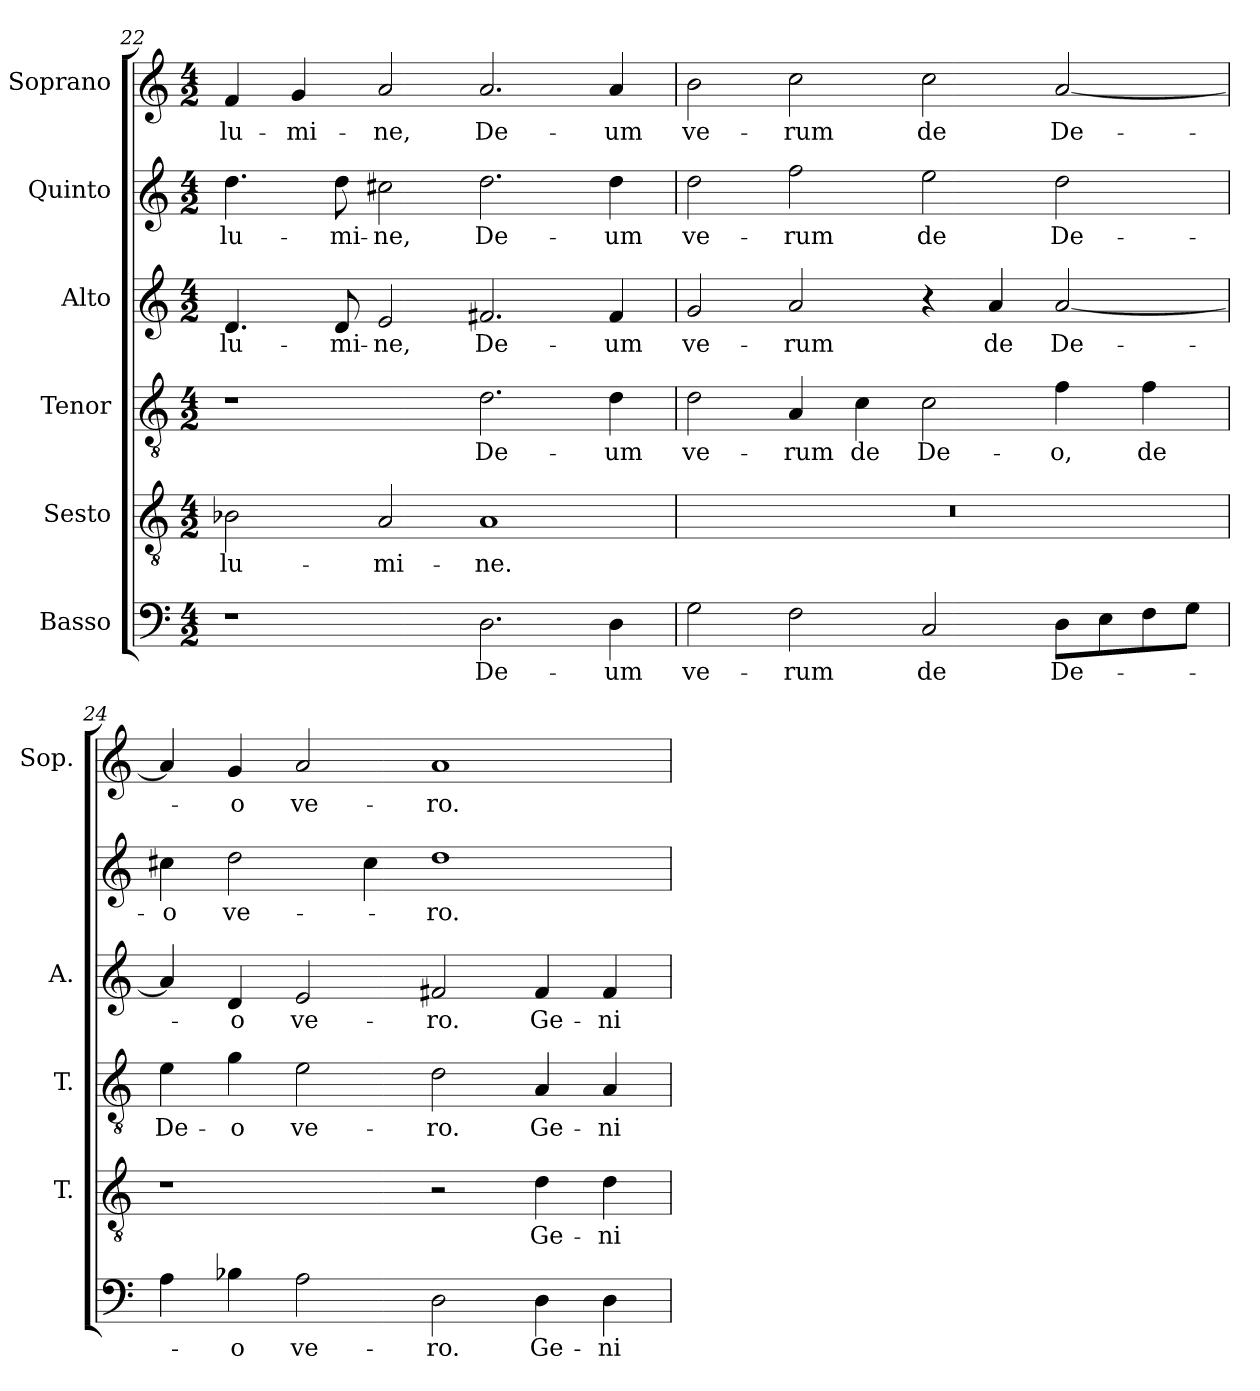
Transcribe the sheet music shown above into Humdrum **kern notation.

**kern	**text	**kern	**text	**kern	**text	**kern	**text	**kern	**text	**kern	**text
*part6	*part6	*part5	*part5	*part4	*part4	*part3	*part3	*part2	*part2	*part1	*part1
*staff6	*staff6	*staff5	*staff5	*staff4	*staff4	*staff3	*staff3	*staff2	*staff2	*staff1	*staff1
*I"Basso	*	*I"Sesto	*	*I"Tenor	*	*I"Alto	*	*I"Quinto	*	*I"Soprano	*
*	*	*I'T.	*	*I'T.	*	*I'A.	*	*	*	*I'Sop.	*
!!LO:PB:g=z
*clefF4	*	*clefGv2	*	*clefGv2	*	*clefG2	*	*clefG2	*	*clefG2	*
*	*	*ITrd7c12	*	*ITrd7c12	*	*	*	*	*	*	*
*k[]	*	*k[]	*	*k[]	*	*k[]	*	*k[]	*	*k[]	*
*C:	*	*C:	*	*C:	*	*C:	*	*C:	*	*C:	*
*M4/2	*	*M4/2	*	*M4/2	*	*M4/2	*	*M4/2	*	*M4/2	*
=22	=22	=22	=22	=22	=22	=22	=22	=22	=22	=22	=22
!	!	!	!LO:LY:b:color=#000000	!	!	!	!	!	!	!	!
!	!	!	!	!	!	!	!LO:LY:b:color=#000000	!	!	!	!
!	!	!	!	!	!	!	!	!	!LO:LY:b:color=#000000	!	!
!	!	!	!	!	!	!	!	!	!	!	!LO:LY:b:color=#000000
1r	.	2BB-Xi\	lu-	1r	.	4.di/	lu-	4.ddi\	lu-	4fi/	lu-
!	!	!	!	!	!	!	!	!	!	!	!LO:LY:b:color=#000000
.	.	.	.	.	.	.	.	.	.	4gi/	-mi-
!	!	!	!	!	!	!	!LO:LY:b:color=#000000	!	!	!	!
!	!	!	!	!	!	!	!	!	!LO:LY:b:color=#000000	!	!
.	.	.	.	.	.	8di/	-mi-	8ddi\	-mi-	.	.
!	!	!	!LO:LY:b:color=#000000	!	!	!	!	!	!	!	!
!	!	!	!	!	!	!	!LO:LY:b:color=#000000	!	!	!	!
!	!	!	!	!	!	!	!	!	!LO:LY:b:color=#000000	!	!
!	!	!	!	!	!	!	!	!	!	!	!LO:LY:b:color=#000000
.	.	2AAi/	-mi-	.	.	2ei/	-ne,	2cc#Xi\	-ne,	2ai/	-ne,
!	!LO:LY:b:color=#000000	!	!	!	!	!	!	!	!	!	!
!	!	!	!LO:LY:b:color=#000000	!	!	!	!	!	!	!	!
!	!	!	!	!	!LO:LY:b:color=#000000	!	!	!	!	!	!
!	!	!	!	!	!	!	!LO:LY:b:color=#000000	!	!	!	!
!	!	!	!	!	!	!	!	!	!LO:LY:b:color=#000000	!	!
!	!	!	!	!	!	!	!	!	!	!	!LO:LY:b:color=#000000
2.Di\	De-	1AAi	-ne.	2.Di\	De-	2.f#Xi/	De-	2.ddi\	De-	2.ai/	De-
!	!LO:LY:b:color=#000000	!	!	!	!	!	!	!	!	!	!
!	!	!	!	!	!LO:LY:b:color=#000000	!	!	!	!	!	!
!	!	!	!	!	!	!	!LO:LY:b:color=#000000	!	!	!	!
!	!	!	!	!	!	!	!	!	!LO:LY:b:color=#000000	!	!
!	!	!	!	!	!	!	!	!	!	!	!LO:LY:b:color=#000000
4Di\	-um	.	.	4Di\	-um	4f#i/	-um	4ddi\	-um	4ai/	-um
=23	=23	=23	=23	=23	=23	=23	=23	=23	=23	=23	=23
!	!LO:LY:b:color=#000000	!LO:N:vis=1	!	!	!	!	!	!	!	!	!
!	!	!	!	!	!LO:LY:b:color=#000000	!	!	!	!	!	!
!	!	!	!	!	!	!	!LO:LY:b:color=#000000	!	!	!	!
!	!	!	!	!	!	!	!	!	!LO:LY:b:color=#000000	!	!
!	!	!	!	!	!	!	!	!	!	!	!LO:LY:b:color=#000000
2Gi\	ve-	0r	.	2Di\	ve-	2gi/	ve-	2ddi\	ve-	2bi\	ve-
!	!LO:LY:b:color=#000000	!	!	!	!	!	!	!	!	!	!
!	!	!	!	!	!LO:LY:b:color=#000000	!	!	!	!	!	!
!	!	!	!	!	!	!	!LO:LY:b:color=#000000	!	!	!	!
!	!	!	!	!	!	!	!	!	!LO:LY:b:color=#000000	!	!
!	!	!	!	!	!	!	!	!	!	!	!LO:LY:b:color=#000000
2Fi\	-rum	.	.	4AAi/	-rum	2ai/	-rum	2ffi\	-rum	2cci\	-rum
!	!	!	!	!	!LO:LY:b:color=#000000	!	!	!	!	!	!
.	.	.	.	4Ci\	de	.	.	.	.	.	.
!	!LO:LY:b:color=#000000	!	!	!	!	!	!	!	!	!	!
!	!	!	!	!	!LO:LY:b:color=#000000	!	!	!	!	!	!
!	!	!	!	!	!	!	!	!	!LO:LY:b:color=#000000	!	!
!	!	!	!	!	!	!	!	!	!	!	!LO:LY:b:color=#000000
2Ci/	de	.	.	2Ci\	De-	4r	.	2eei\	de	2cci\	de
!	!	!	!	!	!	!	!LO:LY:b:color=#000000	!	!	!	!
.	.	.	.	.	.	4ai/	de	.	.	.	.
!	!LO:LY:b:color=#000000	!	!	!	!	!	!	!	!	!	!
!	!	!	!	!	!LO:LY:b:color=#000000	!	!	!	!	!	!
!	!	!	!	!	!	!	!LO:LY:b:color=#000000	!	!	!	!
!	!	!	!	!	!	!	!	!	!LO:LY:b:color=#000000	!	!
!	!	!	!	!	!	!	!	!	!	!	!LO:LY:b:color=#000000
8Di\L	De-	.	.	4Fi\	-o,	[2ai/	De-	2ddi\	De-	[2ai/	De-
8Ei\	.	.	.	.	.	.	.	.	.	.	.
!	!	!	!	!	!LO:LY:b:color=#000000	!	!	!	!	!	!
8Fi\	.	.	.	4Fi\	de	.	.	.	.	.	.
8Gi\J	.	.	.	.	.	.	.	.	.	.	.
=24	=24	=24	=24	=24	=24	=24	=24	=24	=24	=24	=24
!	!	!	!	!	!LO:LY:b:color=#000000	!	!	!	!	!	!
!	!	!	!	!	!	!	!	!	!LO:LY:b:color=#000000	!	!
4Ai\	.	1r	.	4Ei\	De-	4ai/]	.	4cc#Xi\	-o	4ai/]	.
!	!LO:LY:b:color=#000000	!	!	!	!	!	!	!	!	!	!
!	!	!	!	!	!LO:LY:b:color=#000000	!	!	!	!	!	!
!	!	!	!	!	!	!	!LO:LY:b:color=#000000	!	!	!	!
!	!	!	!	!	!	!	!	!	!LO:LY:b:color=#000000	!	!
!	!	!	!	!	!	!	!	!	!	!	!LO:LY:b:color=#000000
4B-Xi\	-o	.	.	4Gi\	-o	4di/	-o	2ddi\	ve-	4gi/	-o
!	!LO:LY:b:color=#000000	!	!	!	!	!	!	!	!	!	!
!	!	!	!	!	!LO:LY:b:color=#000000	!	!	!	!	!	!
!	!	!	!	!	!	!	!LO:LY:b:color=#000000	!	!	!	!
!	!	!	!	!	!	!	!	!	!	!	!LO:LY:b:color=#000000
2Ai\	ve-	.	.	2Ei\	ve-	2ei/	ve-	.	.	2ai/	ve-
.	.	.	.	.	.	.	.	4cc#i\	.	.	.
!	!LO:LY:b:color=#000000	!	!	!	!	!	!	!	!	!	!
!	!	!	!	!	!LO:LY:b:color=#000000	!	!	!	!	!	!
!	!	!	!	!	!	!	!LO:LY:b:color=#000000	!	!	!	!
!	!	!	!	!	!	!	!	!	!LO:LY:b:color=#000000	!	!
!	!	!	!	!	!	!	!	!	!	!	!LO:LY:b:color=#000000
2Di\	-ro.	2r	.	2Di\	-ro.	2f#Xi/	-ro.	1ddi	-ro.	1ai	-ro.
!	!LO:LY:b:color=#000000	!	!	!	!	!	!	!	!	!	!
!	!	!	!LO:LY:b:color=#000000	!	!	!	!	!	!	!	!
!	!	!	!	!	!LO:LY:b:color=#000000	!	!	!	!	!	!
!	!	!	!	!	!	!	!LO:LY:b:color=#000000	!	!	!	!
4Di\	Ge-	4Di\	Ge-	4AAi/	Ge-	4f#i/	Ge-	.	.	.	.
!	!LO:LY:b:color=#000000	!	!	!	!	!	!	!	!	!	!
!	!	!	!LO:LY:b:color=#000000	!	!	!	!	!	!	!	!
!	!	!	!	!	!LO:LY:b:color=#000000	!	!	!	!	!	!
!	!	!	!	!	!	!	!LO:LY:b:color=#000000	!	!	!	!
4Di\	-ni-	4Di\	-ni-	4AAi/	-ni-	4f#i/	-ni-	.	.	.	.
=	=	=	=	=	=	=	=	=	=	=	=
*-	*-	*-	*-	*-	*-	*-	*-	*-	*-	*-	*-
